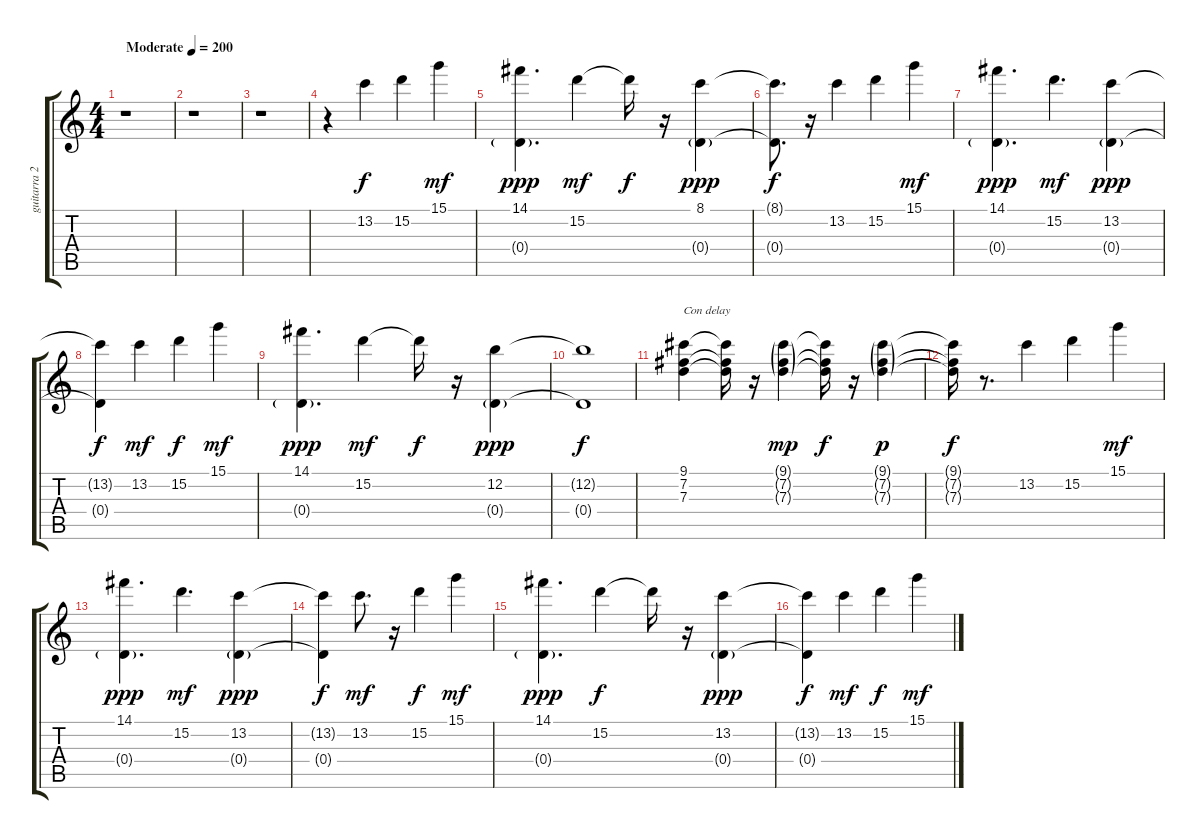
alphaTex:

\track ("guitarra 2" "guitarra 2") {instrument electricguitarclean}
\staff {score tabs}
\tuning (E4 B3 G3 D3 A2 E2) {hide}
\ts (4 4)
\tempo (200 "Moderate")
\clef g2
\ks c
r.1{dy f instrument electricguitarclean} |
r.1 |
r.1 |
r.4 13.2.4 15.2.4 15.1.4{dy mf} |
(14.1 0.4{g}).4{d dy ppp} 15.2.4{dy mf} 15.2{t}.16{dy f} r.16 (8.1 0.4{g}).4{dy ppp} |
(8.1{t} 0.4{t}).8{d dy f} r.16 13.2.4 15.2.4 15.1.4{dy mf} |
(14.1 0.4{g}).4{d dy ppp} 15.2.4{d dy mf} (13.2 0.4{g}).4{dy ppp} |
(13.2{t} 0.4{t}).4{dy f} 13.2.4{dy mf} 15.2.4{dy f} 15.1.4{dy mf} |
(14.1 0.4{g}).4{d dy ppp} 15.2.4{dy mf} 15.2{t}.16{dy f} r.16 (12.2 0.4{g}).4{dy ppp} |
(12.2{t} 0.4{t}).1{dy f} |
(9.1 7.2 7.3).4{txt "Con delay"} (9.1{t} 7.2{t} 7.3{t}).16 r.16 (9.1{g} 7.2{g} 7.3{g}).4{dy mp} (9.1{t} 7.2{t} 7.3{t}).16{dy f} r.16 (9.1{g} 7.2{g} 7.3{g}).4{dy p} |
(9.1{t} 7.2{t} 7.3{t}).16{dy f} r.8{d} 13.2.4 15.2.4 15.1.4{dy mf} |
(14.1 0.4{g}).4{d dy ppp} 15.2.4{d dy mf} (13.2 0.4{g}).4{dy ppp} |
(13.2{t} 0.4{t}).4{dy f} 13.2.8{d dy mf} r.16 15.2.4{dy f} 15.1.4{dy mf} |
(14.1 0.4{g}).4{d dy ppp} 15.2.4{dy f} 15.2{t}.16 r.16 (13.2 0.4{g}).4{dy ppp} |
(13.2{t} 0.4{t}).4{dy f} 13.2.4{dy mf} 15.2.4{dy f} 15.1.4{dy mf}
